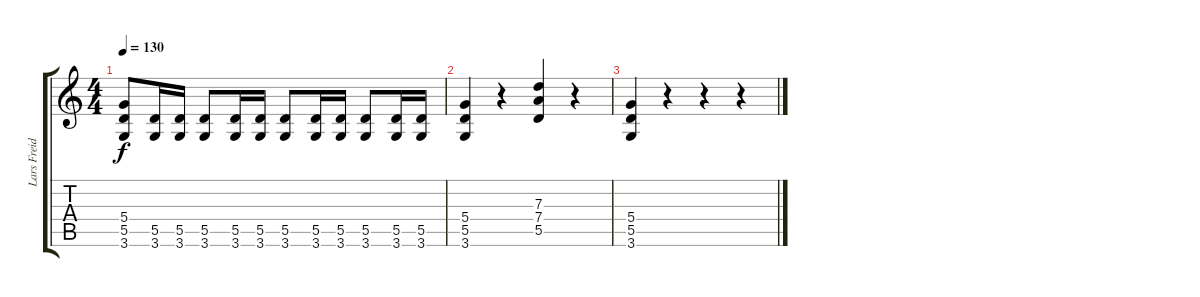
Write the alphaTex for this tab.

\track ("Lars Freidriksen" "Lars Freid") {instrument distortionguitar}
\staff {score tabs}
\tuning (E4 B3 G3 D3 A2 E2) {hide}
\ts (4 4)
\tempo 130
\clef g2
\ks c
(5.4 5.5 3.6).8{dy f} (5.5 3.6).16 (5.5 3.6).16 (5.5 3.6).8 (5.5 3.6).16 (5.5 3.6).16 (5.5 3.6).8 (5.5 3.6).16 (5.5 3.6).16 (5.5 3.6).8 (5.5 3.6).16 (5.5 3.6).16 |
(5.4 5.5 3.6).4 r.4 (7.3 7.4 5.5).4 r.4 |
(5.4 5.5 3.6).4 r.4 r.4 r.4
